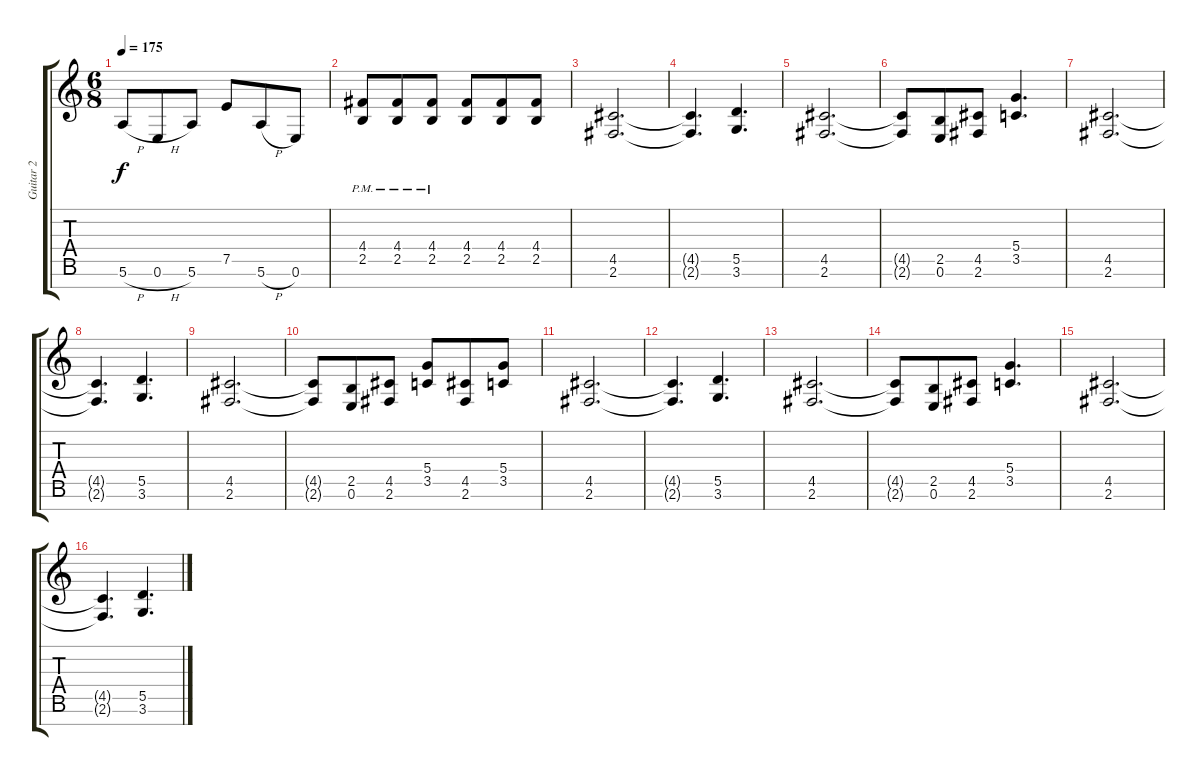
\track ("Guitar 2" "Guitar 2") {instrument distortionguitar}
\staff {score tabs}
\tuning (E4 B3 G3 D3 A2 E2 B1) {hide}
\ts (6 8)
\tempo 175
\clef g2
\ks c
5.6{h}.8{dy f} 0.6{h}.8 5.6.8 7.5.8 5.6{h}.8 0.6.8 |
(4.4 2.5{pm}).8 (4.4 2.5{pm}).8 (4.4 2.5{pm}).8 (4.4 2.5).8 (4.4 2.5).8 (4.4 2.5).8 |
(4.5 2.6).2{d} |
(4.5{t} 2.6{t}).4{d} (5.5 3.6).4{d} |
(4.5 2.6).2{d} |
(4.5{t} 2.6{t}).8 (2.5 0.6).8 (4.5 2.6).8 (5.4 3.5).4{d} |
(4.5 2.6).2{d} |
(4.5{t} 2.6{t}).4{d} (5.5 3.6).4{d} |
(4.5 2.6).2{d} |
(4.5{t} 2.6{t}).8 (2.5 0.6).8 (4.5 2.6).8 (5.4 3.5).8 (4.5 2.6).8 (5.4 3.5).8 |
(4.5 2.6).2{d} |
(4.5{t} 2.6{t}).4{d} (5.5 3.6).4{d} |
(4.5 2.6).2{d} |
(4.5{t} 2.6{t}).8 (2.5 0.6).8 (4.5 2.6).8 (5.4 3.5).4{d} |
(4.5 2.6).2{d} |
(4.5{t} 2.6{t}).4{d} (5.5 3.6).4{d}
